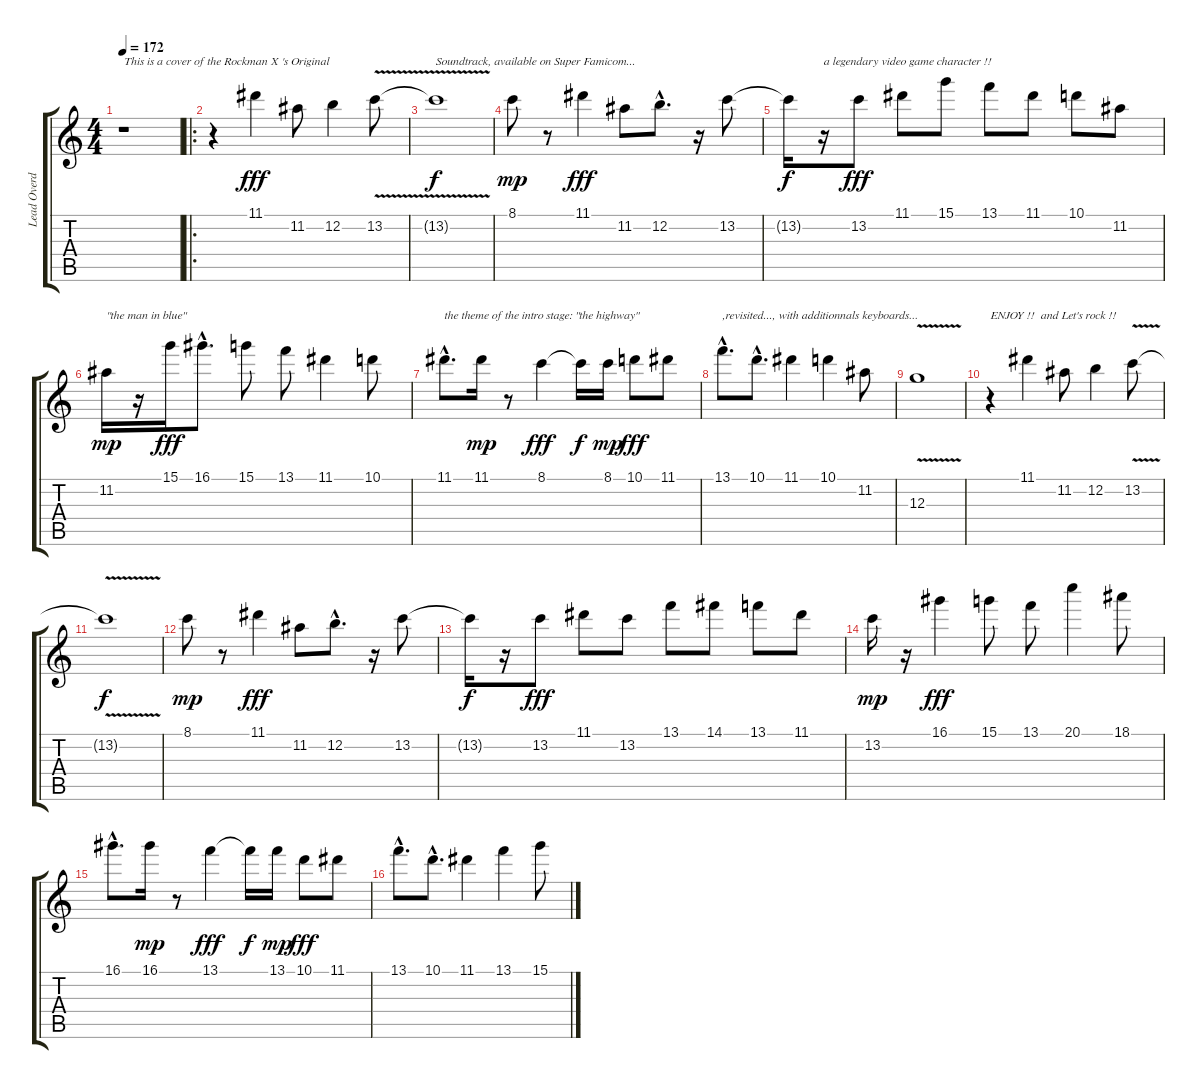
\track ("Lead Overdriven Guitar" "Lead Overd") {instrument overdrivenguitar}
\staff {score tabs}
\tuning (E4 B3 G3 D3 A2 E2) {hide}
\ts (4 4)
\tempo 172
\clef g2
\ks c
r.1{txt "This is a cover of the Rockman X 's Original " dy fff instrument overdrivenguitar} |
\ro
r.4 11.1.4 11.2.8 12.2.4 13.2{v}.8 |
13.2{t}.1{txt "Soundtrack, available on Super Famicom..." dy f} |
8.1.8{dy mp volume 13} r.8 11.1.4{dy fff} 11.2.8 12.2{hac}.8{d} r.16 13.2.8 |
13.2{t}.16{dy f} r.16{txt "a legendary video game character !! "} 13.2.8{dy fff} 11.1.8 15.1.8 13.1.8 11.1.8 10.1.8 11.2.8 |
11.2.16{txt "\"the man in blue\"" dy mp} r.16 15.1.16{dy fff} 16.1{hac}.8{d} 15.1.8 13.1.8 11.1.4 10.1.8 |
11.1{hac}.8{d txt "the theme of the intro stage: \"the highway\""} 11.1.16{dy mp} r.8 8.1.4{dy fff} 8.1{t}.16{dy f} 8.1.16{dy mp} 10.1.8{dy fff} 11.1.8 |
13.1{hac}.8{d txt ",revisited..., with additionnals keyboards..."} 10.1{hac}.8{d} 11.1.4 10.1.4 11.2.8 |
12.3{v}.1 |
r.4{txt "ENJOY !!  and Let's rock !!"} 11.1.4{volume 13} 11.2.8 12.2.4 13.2{v}.8 |
13.2{t}.1{dy f} |
8.1.8{dy mp volume 13} r.8 11.1.4{dy fff} 11.2.8 12.2{hac}.8{d} r.16 13.2.8 |
13.2{t}.16{dy f} r.16 13.2.8{dy fff} 11.1.8 13.2.8 13.1.8 14.1.8 13.1.8 11.1.8 |
13.2.16{dy mp} r.16 16.1.4{dy fff} 15.1.8 13.1.8 20.1.4 18.1.8 |
16.1{hac}.8{d} 16.1.16{dy mp} r.8 13.1.4{dy fff} 13.1{t}.16{dy f} 13.1.16{dy mp} 10.1.8{dy fff} 11.1.8 |
13.1{hac}.8{d} 10.1{hac}.8{d} 11.1.4 13.1.4 15.1.8
